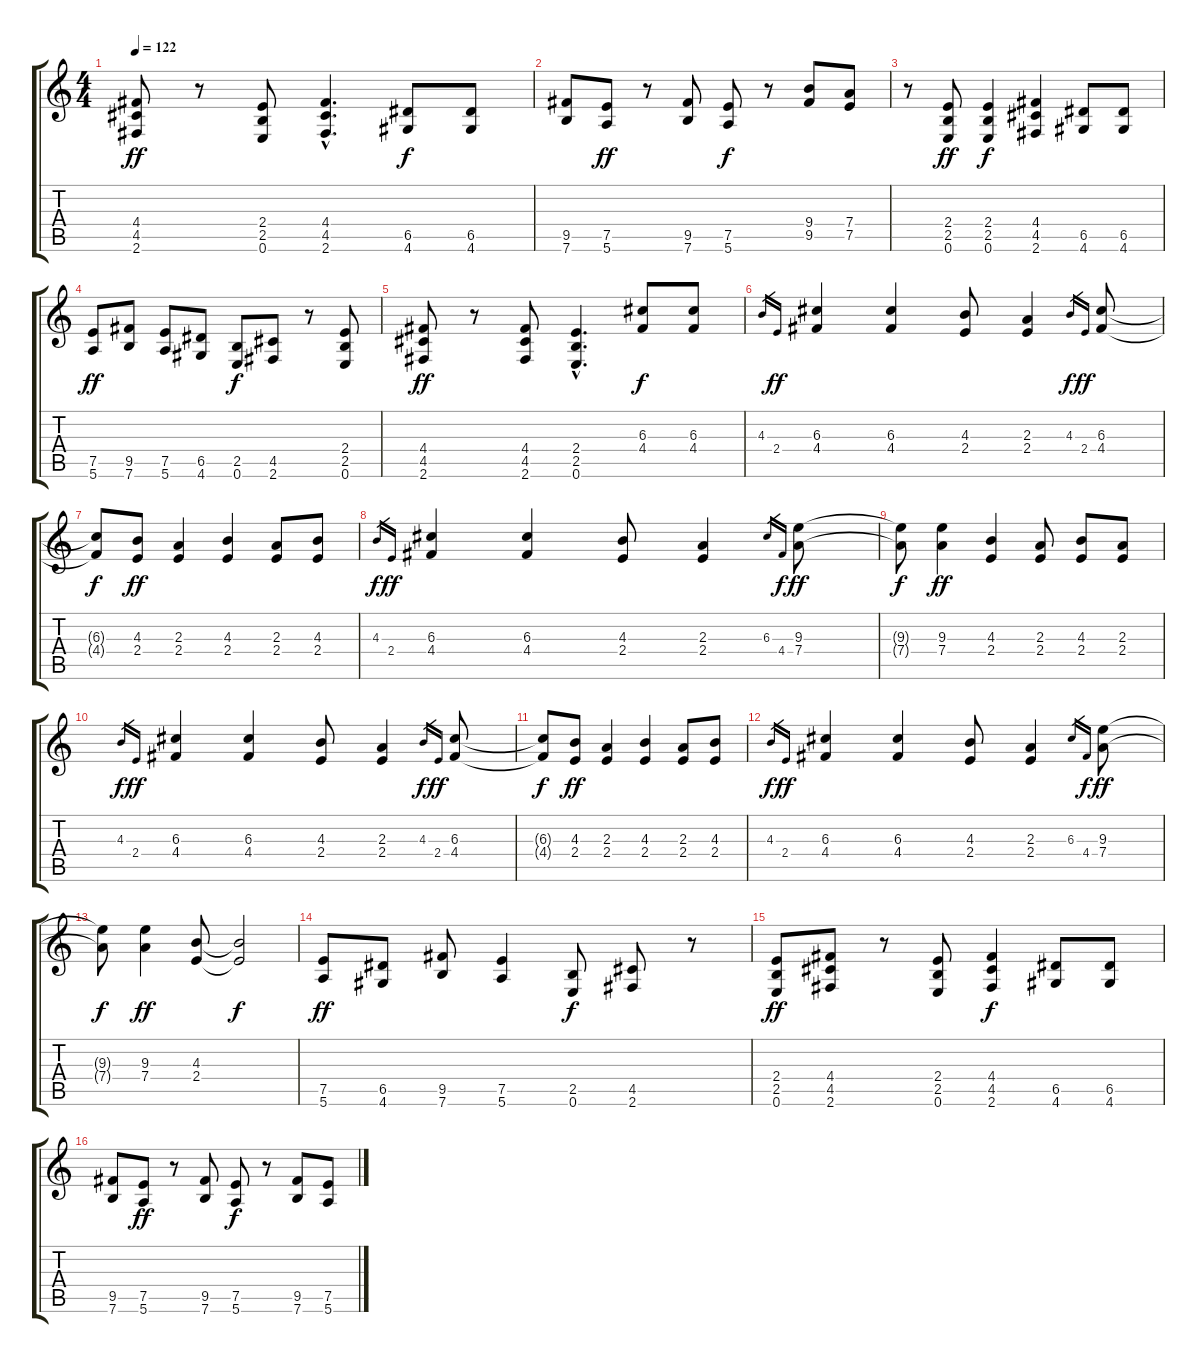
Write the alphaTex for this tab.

\track "" {instrument distortionguitar}
\staff {score tabs}
\tuning (E4 B3 G3 D3 A2 E2) {hide}
\ts (4 4)
\tempo 122
\clef g2
\ks c
(4.4 4.5 2.6).8{dy ff} r.8 (2.4 2.5 0.6).8 (4.4{hac} 4.5{hac} 2.6{hac}).4{d} (6.5 4.6).8{dy f} (6.5 4.6).8 |
(9.5 7.6).8 (7.5 5.6).8{dy ff} r.8 (9.5 7.6).8 (7.5 5.6).8{dy f} r.8 (9.4 9.5).8 (7.4 7.5).8 |
r.8 (2.4 2.5 0.6).8{dy ff} (2.4 2.5 0.6).4{dy f} (4.4 4.5 2.6).4 (6.5 4.6).8 (6.5 4.6).8 |
(7.5 5.6).8{dy ff} (9.5 7.6).8 (7.5 5.6).8 (6.5 4.6).8 (2.5 0.6).8{dy f} (4.5 2.6).8 r.8 (2.4 2.5 0.6).8 |
(4.4 4.5 2.6).8{dy ff} r.8 (4.4 4.5 2.6).8 (2.4{hac} 2.5{hac} 0.6{hac}).4{d} (6.3 4.4).8{dy f} (6.3 4.4).8 |
4.3.16{gr} 2.4.16{gr dy ff} (6.3 4.4).4 (6.3 4.4).4 (4.3 2.4).8 (2.3 2.4).4 4.3.16{gr dy f} 2.4.16{gr dy ff} (6.3 4.4).8 |
(6.3{t} 4.4{t}).8{dy f} (4.3 2.4).8{dy ff} (2.3 2.4).4 (4.3 2.4).4 (2.3 2.4).8 (4.3 2.4).8 |
4.3.16{gr dy f} 2.4.16{gr dy ff} (6.3 4.4).4 (6.3 4.4).4 (4.3 2.4).8 (2.3 2.4).4 6.3.16{gr} 4.4.16{gr dy f} (9.3 7.4).8{dy ff} |
(9.3{t} 7.4{t}).8{dy f} (9.3 7.4).4{dy ff} (4.3 2.4).4 (2.3 2.4).8 (4.3 2.4).8 (2.3 2.4).8 |
4.3.16{gr dy f} 2.4.16{gr dy ff} (6.3 4.4).4 (6.3 4.4).4 (4.3 2.4).8 (2.3 2.4).4 4.3.16{gr dy f} 2.4.16{gr dy ff} (6.3 4.4).8 |
(6.3{t} 4.4{t}).8{dy f} (4.3 2.4).8{dy ff} (2.3 2.4).4 (4.3 2.4).4 (2.3 2.4).8 (4.3 2.4).8 |
4.3.16{gr dy f} 2.4.16{gr dy ff} (6.3 4.4).4 (6.3 4.4).4 (4.3 2.4).8 (2.3 2.4).4 6.3.16{gr} 4.4.16{gr dy f} (9.3 7.4).8{dy ff} |
(9.3{t} 7.4{t}).8{dy f} (9.3 7.4).4{dy ff} (4.3 2.4).8 (4.3{t} 2.4{t}).2{dy f} |
(7.5 5.6).8{dy ff} (6.5 4.6).8 (9.5 7.6).8 (7.5 5.6).4 (2.5 0.6).8{dy f} (4.5 2.6).8 r.8 |
(2.4 2.5 0.6).8{dy ff} (4.4 4.5 2.6).8 r.8 (2.4 2.5 0.6).8 (4.4 4.5 2.6).4{dy f} (6.5 4.6).8 (6.5 4.6).8 |
(9.5 7.6).8 (7.5 5.6).8{dy ff} r.8 (9.5 7.6).8 (7.5 5.6).8{dy f} r.8 (9.5 7.6).8 (7.5 5.6).8
